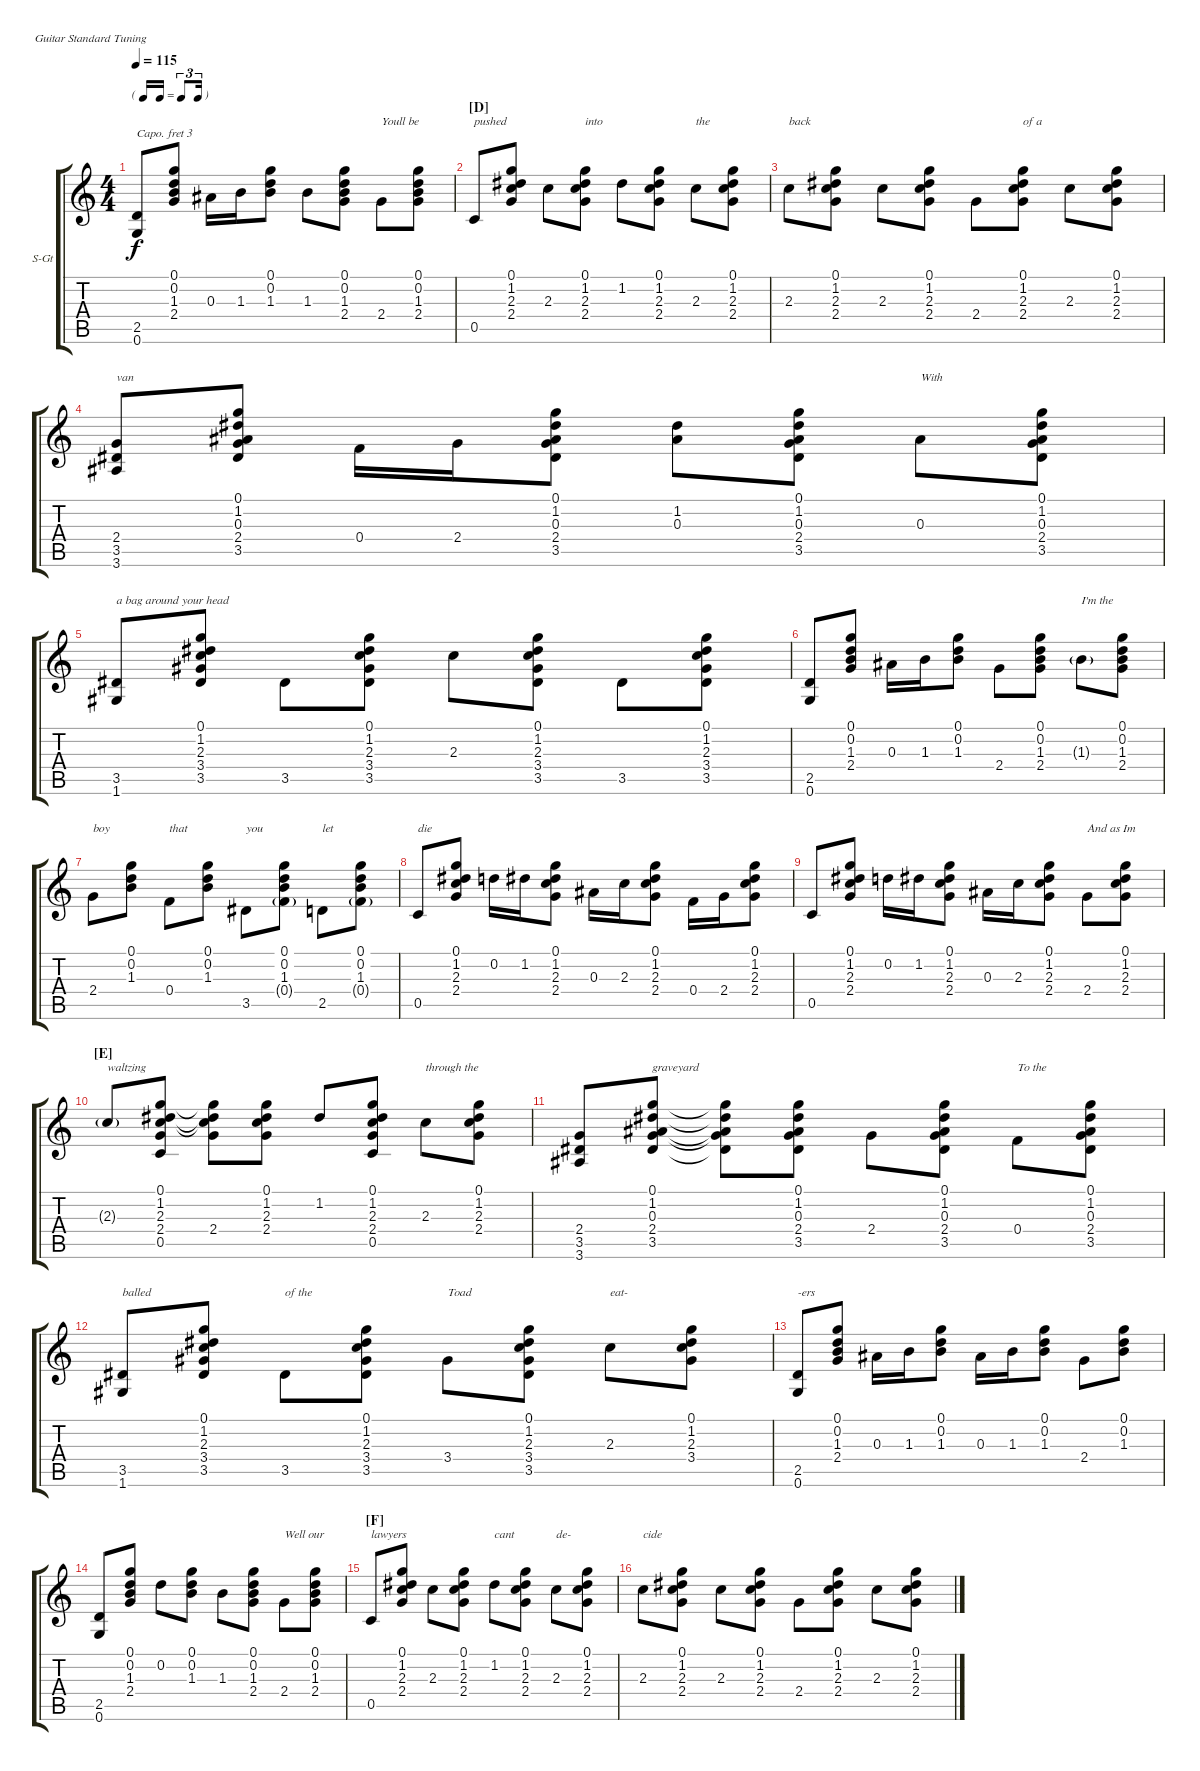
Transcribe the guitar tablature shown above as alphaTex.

\defaultSystemsLayout 4
\bracketExtendMode groupsimilarinstruments
\firstSystemTrackNameOrientation horizontal
\otherSystemsTrackNameOrientation horizontal
\track ("Steel Guitar" "S-Gt") {instrument acousticguitarsteel}
\staff {score tabs}
\capo 3
\tuning (E4 B3 G3 D3 A2 E2)
\ts (4 4)
\tf triplet16th
\tempo 115
\clef g2
\scale
1.20807
\ks c
(0.6 2.5).8{dy f} (2.4 1.3 0.2 0.1).8 0.3.16 1.3.16 (1.3 0.2 0.1).8 1.3.8 (2.4 1.3 0.2 0.1).8 2.4.8{txt "Youll be"} (2.4 1.3 0.2 0.1).8 |
\section ("D" "")
\scale
0.930643 0.5.8{txt "pushed"} (2.4 2.3 1.2 0.1).8 2.3.8 (2.4 2.3 1.2 0.1).8{txt "into"} 1.2.8 (0.1 1.2 2.3 2.4).8 2.3.8{txt "the"} (2.4 2.3 1.2 0.1).8 |
\scale
0.930643 2.3.8{txt "back"} (2.4 2.3 1.2 0.1).8 2.3.8 (2.4 2.3 1.2 0.1).8 2.4.8 (2.4 2.3 1.2 0.1).8{txt "of a"} 2.3.8 (2.4 2.3 1.2 0.1).8 |
\scale
0.930643 (3.6 3.5 2.4).8{txt "van"} (0.1 1.2 0.3 2.4 3.5).8 0.4.16 2.4.16 (0.1 1.2 0.3 2.4 3.5).8 (0.3 1.2).8 (0.1 1.2 0.3 2.4 3.5).8 0.3.8{txt "With "} (0.1 1.2 0.3 2.4 3.5).8 |
\scale
1.11728 (1.6 3.5).8{txt "a bag around your head"} (0.1 1.2 2.3 3.4 3.5).8 3.5.8 (0.1 1.2 2.3 3.4 3.5).8 2.3.8 (0.1 1.2 2.3 3.4 3.5).8 3.5.8 (3.5 3.4 2.3 0.1 1.2).8 |
\scale
0.960908 (0.6 2.5).8 (2.4 1.3 0.2 0.1).8 0.3.16 1.3.16 (1.3 0.2 0.1).8 2.4.8 (2.4 1.3 0.2 0.1).8 1.3{g}.8{txt "I'm the"} (2.4 1.3 0.2 0.1).8 |
\scale
0.960908 2.4.8{txt "boy"} (0.1 0.2 1.3).8 0.4.8{txt "that"} (1.3 0.2 0.1).8 3.5.8{txt "you"} (1.3 0.2 0.1 0.4{g}).8 2.5.8{txt "let"} (0.4{g} 1.3 0.2 0.1).8 |
\scale
0.960908 0.5.8{txt "die"} (2.4 2.3 1.2 0.1).8 0.2.16 1.2.16 (0.1 1.2 2.3 2.4).8 0.3.16 2.3.16 (2.3 1.2 0.1 2.4).8 0.4.16 2.4.16 (2.4 2.3 1.2 0.1).8 |
\scale
1.07818 0.5.8 (2.4 2.3 1.2 0.1).8 0.2.16 1.2.16 (0.1 1.2 2.3 2.4).8 0.3.16 2.3.16 (2.3 1.2 0.1 2.4).8 2.4.8{txt "And as Im"} (2.4 2.3 1.2 0.1).8 |
\section ("E" "")
\scale
0.960908 2.3{g}.8{txt "waltzing"} (2.4 2.3 1.2 0.1 0.5).8 (2.4 2.3{t} 1.2{t} 0.1{t}).8 (2.4 2.3 1.2 0.1).8 1.2.8 (0.1 1.2 2.3 2.4 0.5).8 2.3.8{txt "through the"} (2.4 2.3 1.2 0.1).8 |
\scale
0.960908 (3.6 3.5 2.4).8 (0.1 1.2 0.3 2.4 3.5).8{txt "graveyard"} (3.5{t} 2.4{t} 0.3{t} 1.2{t} 0.1{t}).8 (0.1 1.2 0.3 2.4 3.5).8 2.4.8 (0.1 1.2 0.3 2.4 3.5).8 0.4.8{txt "To the"} (0.1 1.2 0.3 2.4 3.5).8 |
\scale
1.15637 (1.6 3.5).8{txt "balled"} (0.1 1.2 2.3 3.4 3.5).8 3.5.8{txt "of the"} (0.1 1.2 2.3 3.4 3.5).8 3.4.8{txt "Toad"} (0.1 1.2 2.3 3.4 3.5).8 2.3.8{txt "eat-"} (2.3 3.4 0.1 1.2).8 |
\scale
0.960908 (0.6 2.5).8{txt "-ers"} (2.4 1.3 0.2 0.1).8 0.3.16 1.3.16 (1.3 0.2 0.1).8 0.3.16 1.3.16 (1.3 0.2 0.1).8 2.4.8 (1.3 0.2 0.1).8 |
\scale
0.960908 (0.6 2.5).8 (2.4 1.3 0.2 0.1).8 0.2.8 (1.3 0.2 0.1).8 1.3.8 (2.4 1.3 0.2 0.1).8 2.4.8{txt "Well our"} (2.4 1.3 0.2 0.1).8 |
\section ("F" "")
\scale
0.960908 0.5.8{txt "lawyers"} (2.4 2.3 1.2 0.1).8 2.3.8 (2.4 2.3 1.2 0.1).8 1.2.8{txt "cant"} (0.1 1.2 2.3 2.4).8 2.3.8{txt "de-"} (2.4 2.3 1.2 0.1).8 |
\scale
0.960908 2.3.8{txt "cide"} (2.4 2.3 1.2 0.1).8 2.3.8 (2.4 2.3 1.2 0.1).8 2.4.8 (2.4 2.3 1.2 0.1).8 2.3.8 (2.4 2.3 1.2 0.1).8
